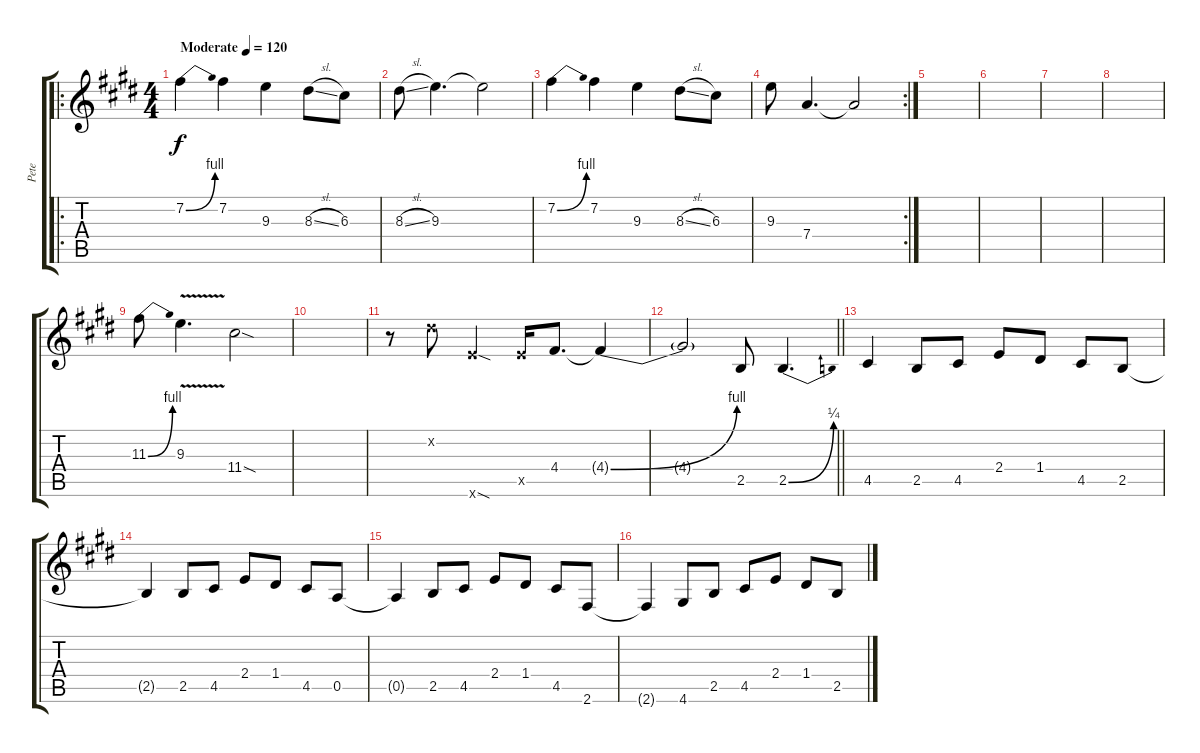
\track ("Pete" "Pete") {instrument distortionguitar}
\staff {score tabs}
\tuning (E4 B3 G3 D3 A2 E2) {hide}
\ro
\ts (4 4)
\tempo (120 "Moderate")
\clef g2
\ks c#minor
7.2{be (bend 0 0 60 4)}.4{dy f instrument distortionguitar} 7.2.4 9.3.4 8.3{sl}.8 6.3.8 |
8.3{sl}.8 9.3.4{d} 9.3{t}.2 |
7.2{be (bend 0 0 60 4)}.4 7.2.4 9.3.4 8.3{sl}.8 6.3.8 |
\rc 2
9.3.8 7.4.4{d} 7.4{t}.2 |
|
|
|
|
11.3{be (bend 0 0 60 4)}.8 9.3{v}.4{d} 11.4{sod}.2 |
|
r.8 4.2{x}.8 12.6{sod x}.4 7.5{x}.16 4.4.8{d} 4.4{be (bend 0 0 60 4) t}.4 |
\barLineRight lightlight
4.4{t}.2 2.5.8 2.5{be (bend 0 0 60 1)}.4{d} |
4.5.4 2.5.8 4.5.8 2.4.8 1.4.8 4.5.8 2.5.8 |
2.5{t}.4 2.5.8 4.5.8 2.4.8 1.4.8 4.5.8 0.5.8 |
0.5{t}.4 2.5.8 4.5.8 2.4.8 1.4.8 4.5.8 2.6.8 |
2.6{t}.4 4.6.8 2.5.8 4.5.8 2.4.8 1.4.8 2.5.8
